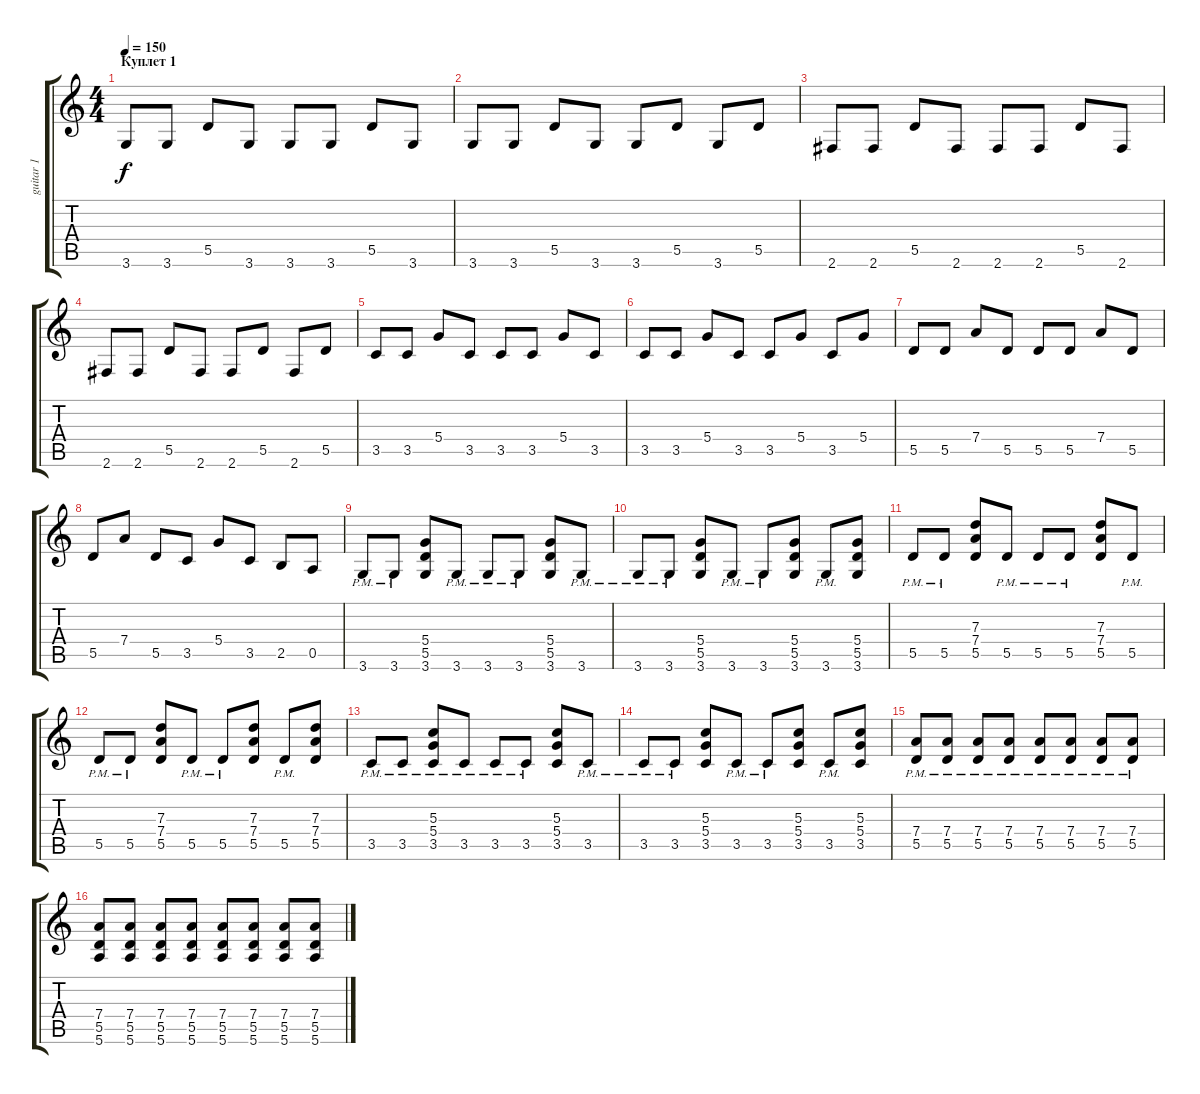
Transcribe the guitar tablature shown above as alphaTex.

\track ("guitar 1" "guitar 1") {instrument overdrivenguitar}
\staff {score tabs}
\tuning (E4 B3 G3 D3 A2 E2) {hide}
\ts (4 4)
\section ("" "Куплет 1")
\tempo 150
\clef g2
\ks c
3.6.8{dy f} 3.6.8 5.5.8 3.6.8 3.6.8 3.6.8 5.5.8 3.6.8 |
3.6.8 3.6.8 5.5.8 3.6.8 3.6.8 5.5.8 3.6.8 5.5.8 |
2.6.8 2.6.8 5.5.8 2.6.8 2.6.8 2.6.8 5.5.8 2.6.8 |
2.6.8 2.6.8 5.5.8 2.6.8 2.6.8 5.5.8 2.6.8 5.5.8 |
3.5.8 3.5.8 5.4.8 3.5.8 3.5.8 3.5.8 5.4.8 3.5.8 |
3.5.8 3.5.8 5.4.8 3.5.8 3.5.8 5.4.8 3.5.8 5.4.8 |
5.5.8 5.5.8 7.4.8 5.5.8 5.5.8 5.5.8 7.4.8 5.5.8 |
5.5.8 7.4.8 5.5.8 3.5.8 5.4.8 3.5.8 2.5.8 0.5.8 |
3.6{pm}.8 3.6{pm}.8 (5.4 5.5 3.6).8 3.6{pm}.8 3.6{pm}.8 3.6{pm}.8 (5.4 5.5 3.6).8 3.6{pm}.8 |
3.6{pm}.8 3.6{pm}.8 (5.4 5.5 3.6).8 3.6{pm}.8 3.6{pm}.8 (5.4 5.5 3.6).8 3.6{pm}.8 (5.4 5.5 3.6).8 |
5.5{pm}.8 5.5{pm}.8 (7.3 7.4 5.5).8 5.5{pm}.8 5.5{pm}.8 5.5{pm}.8 (7.3 7.4 5.5).8 5.5{pm}.8 |
5.5{pm}.8 5.5{pm}.8 (7.3 7.4 5.5).8 5.5{pm}.8 5.5{pm}.8 (7.3 7.4 5.5).8 5.5{pm}.8 (7.3 7.4 5.5).8 |
3.5{pm}.8 3.5{pm}.8 (5.3 5.4 3.5{pm}).8 3.5{pm}.8 3.5{pm}.8 3.5{pm}.8 (5.3 5.4 3.5).8 3.5{pm}.8 |
3.5{pm}.8 3.5{pm}.8 (5.3 5.4 3.5).8 3.5{pm}.8 3.5{pm}.8 (5.3 5.4 3.5).8 3.5{pm}.8 (5.3 5.4 3.5).8 |
(7.4{pm} 5.5{pm}).8 (7.4{pm} 5.5{pm}).8 (7.4{pm} 5.5{pm}).8 (7.4{pm} 5.5{pm}).8 (7.4{pm} 5.5{pm}).8 (7.4{pm} 5.5{pm}).8 (7.4{pm} 5.5{pm}).8 (7.4{pm} 5.5{pm}).8 |
(7.4 5.5 5.6).8 (7.4 5.5 5.6).8 (7.4 5.5 5.6).8 (7.4 5.5 5.6).8 (7.4 5.5 5.6).8 (7.4 5.5 5.6).8 (7.4 5.5 5.6).8 (7.4 5.5 5.6).8
